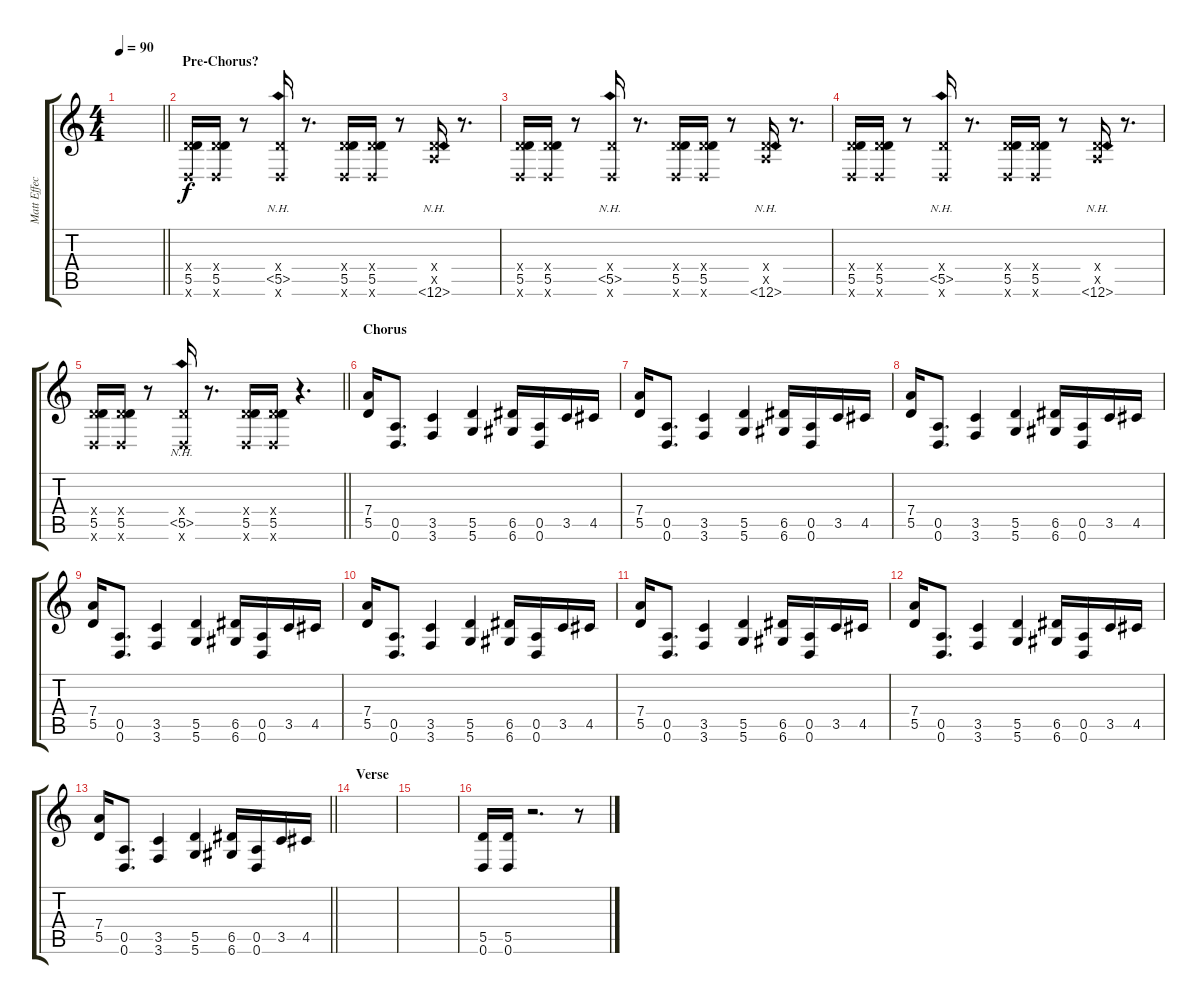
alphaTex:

\track ("Matt Effects" "Matt Effec") {instrument distortionguitar}
\staff {score tabs}
\tuning (E4 B3 G3 D3 A2 D2) {hide}
\ts (4 4)
\tempo 90
\clef g2
\barLineRight lightlight
\ks c
|
\section ("" "Pre-Chorus?")
(0.4{x} 5.5 0.6{x}).16{instrument distortionguitar} (0.4{x} 5.5 0.6{x}).16 r.8 (0.4{x} 5.5{nh} 0.6{x}).16 r.8{d} (0.4{x} 5.5 0.6{x}).16 (0.4{x} 5.5 0.6{x}).16 r.8 (0.4{x} 0.5{x} 0.6{nh}).16 r.8{d} |
(0.4{x} 5.5 0.6{x}).16 (0.4{x} 5.5 0.6{x}).16 r.8 (0.4{x} 5.5{nh} 0.6{x}).16 r.8{d} (0.4{x} 5.5 0.6{x}).16 (0.4{x} 5.5 0.6{x}).16 r.8 (0.4{x} 0.5{x} 0.6{nh}).16 r.8{d} |
(0.4{x} 5.5 0.6{x}).16 (0.4{x} 5.5 0.6{x}).16 r.8 (0.4{x} 5.5{nh} 0.6{x}).16 r.8{d} (0.4{x} 5.5 0.6{x}).16 (0.4{x} 5.5 0.6{x}).16 r.8 (0.4{x} 0.5{x} 0.6{nh}).16 r.8{d} |
\barLineRight lightlight
(0.4{x} 5.5 0.6{x}).16 (0.4{x} 5.5 0.6{x}).16 r.8 (0.4{x} 5.5{nh} 0.6{x}).16 r.8{d} (0.4{x} 5.5 0.6{x}).16 (0.4{x} 5.5 0.6{x}).16 r.4{d} |
\section ("" "Chorus")
(7.4 5.5).16{volume 16 balance 8} (0.5 0.6).8{d} (3.5 3.6).4 (5.5 5.6).4 (6.5 6.6).16 (0.5 0.6).16 3.5.16 4.5.16 |
(7.4 5.5).16 (0.5 0.6).8{d} (3.5 3.6).4 (5.5 5.6).4 (6.5 6.6).16 (0.5 0.6).16 3.5.16 4.5.16 |
(7.4 5.5).16 (0.5 0.6).8{d} (3.5 3.6).4 (5.5 5.6).4 (6.5 6.6).16 (0.5 0.6).16 3.5.16 4.5.16 |
(7.4 5.5).16 (0.5 0.6).8{d} (3.5 3.6).4 (5.5 5.6).4 (6.5 6.6).16 (0.5 0.6).16 3.5.16 4.5.16 |
(7.4 5.5).16 (0.5 0.6).8{d} (3.5 3.6).4 (5.5 5.6).4 (6.5 6.6).16 (0.5 0.6).16 3.5.16 4.5.16 |
(7.4 5.5).16 (0.5 0.6).8{d} (3.5 3.6).4 (5.5 5.6).4 (6.5 6.6).16 (0.5 0.6).16 3.5.16 4.5.16 |
(7.4 5.5).16 (0.5 0.6).8{d} (3.5 3.6).4 (5.5 5.6).4 (6.5 6.6).16 (0.5 0.6).16 3.5.16 4.5.16 |
\barLineRight lightlight
(7.4 5.5).16 (0.5 0.6).8{d} (3.5 3.6).4 (5.5 5.6).4 (6.5 6.6).16 (0.5 0.6).16 3.5.16 4.5.16 |
\section ("" "Verse")
|
|
(5.5 0.6).16 (5.5 0.6).16 r.2{d} r.8
